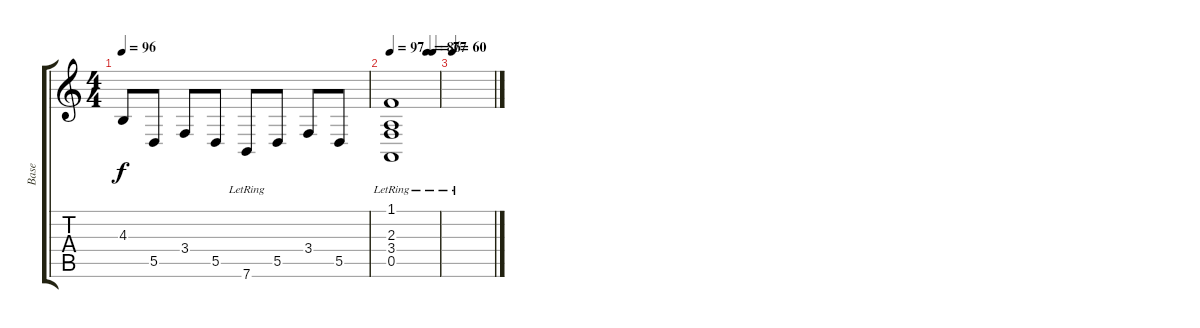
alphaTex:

\track ("Base" "Base") {instrument acousticgrandpiano}
\staff {score tabs}
\tuning (E4 B3 G3 D3 A2 E2) {hide}
\ts (4 4)
\tempo 96
\clef g2
\ks c
4.3.8{dy f} 5.5.8 3.4.8 5.5.8 7.6{lr}.8 5.5.8 3.4.8 5.5.8 |
\tempo 97
\tempo (86 0.75)
\tempo (77 0.875)
(1.1 2.3{lr} 3.4{lr} 0.5).1 |
\tempo 60
